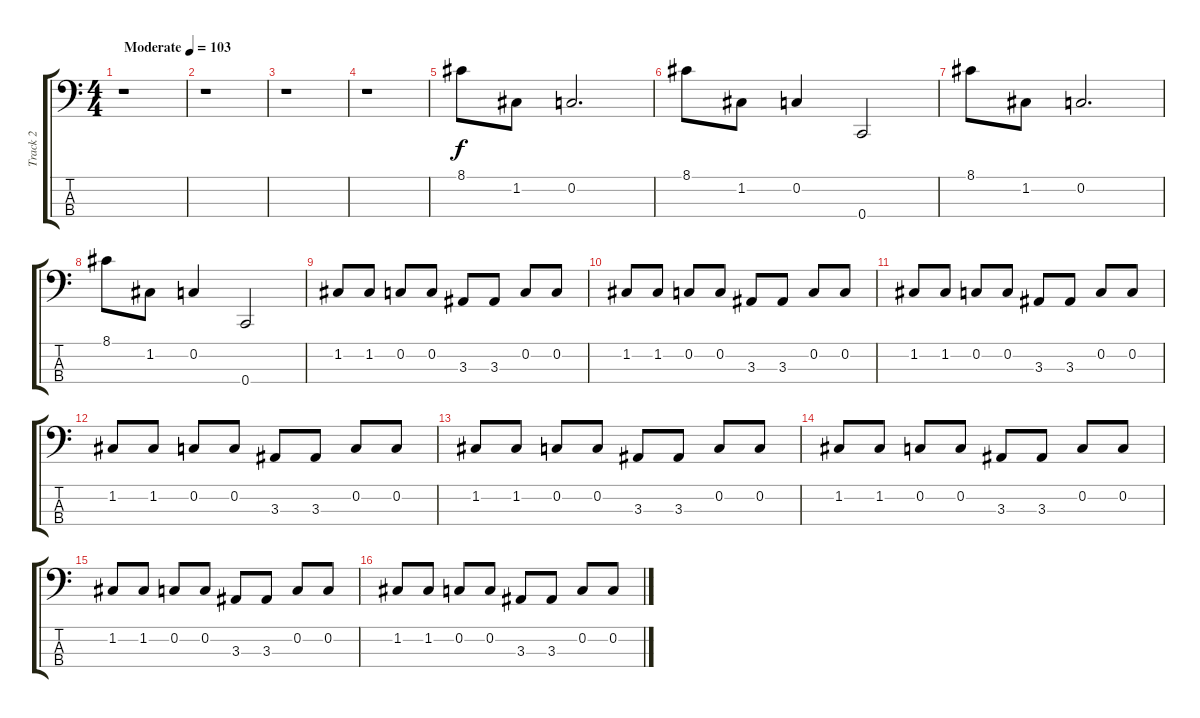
\track ("Track 2" "Track 2") {instrument electricbassfinger}
\staff {score tabs}
\tuning (F2 C2 G1 C1) {hide}
\ts (4 4)
\tempo (103 "Moderate")
\clef f4
\ks c
r.1{dy f instrument electricbassfinger} |
r.1 |
r.1 |
r.1 |
8.1.8 1.2.8 0.2.2{d} |
8.1.8 1.2.8 0.2.4 0.4.2 |
8.1.8 1.2.8 0.2.2{d} |
8.1.8 1.2.8 0.2.4 0.4.2 |
1.2.8 1.2.8 0.2.8 0.2.8 3.3.8 3.3.8 0.2.8 0.2.8 |
1.2.8 1.2.8 0.2.8 0.2.8 3.3.8 3.3.8 0.2.8 0.2.8 |
1.2.8 1.2.8 0.2.8 0.2.8 3.3.8 3.3.8 0.2.8 0.2.8 |
1.2.8 1.2.8 0.2.8 0.2.8 3.3.8 3.3.8 0.2.8 0.2.8 |
1.2.8 1.2.8 0.2.8 0.2.8 3.3.8 3.3.8 0.2.8 0.2.8 |
1.2.8 1.2.8 0.2.8 0.2.8 3.3.8 3.3.8 0.2.8 0.2.8 |
1.2.8 1.2.8 0.2.8 0.2.8 3.3.8 3.3.8 0.2.8 0.2.8 |
1.2.8 1.2.8 0.2.8 0.2.8 3.3.8 3.3.8 0.2.8 0.2.8
